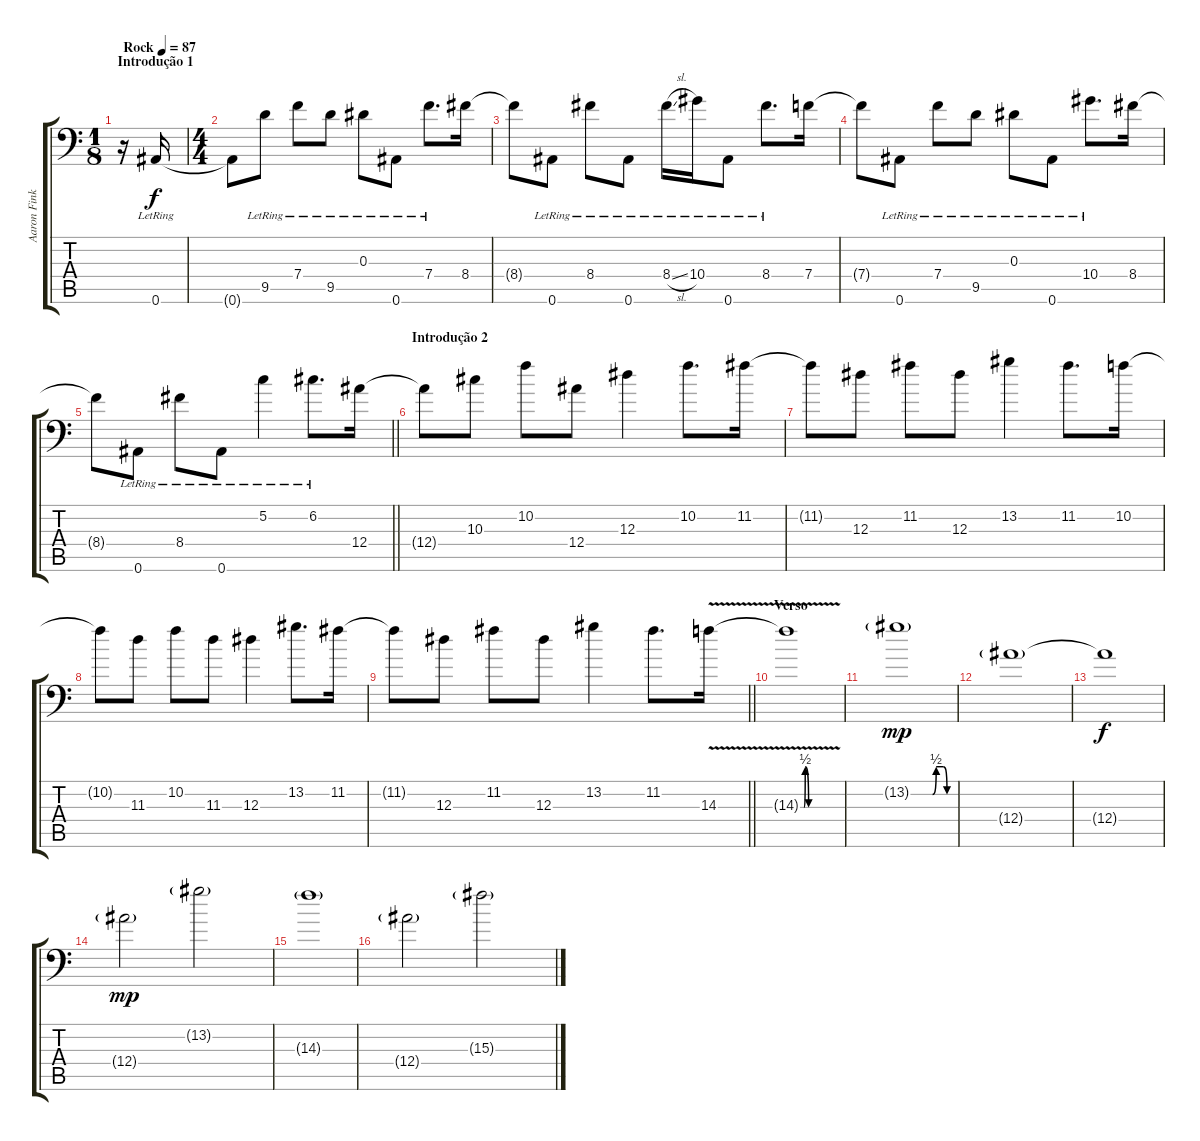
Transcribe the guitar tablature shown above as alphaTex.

\track ("Aaron Fink" "Aaron Fink") {instrument distortionguitar}
\staff {score tabs}
\tuning (C4 G3 Eb3 Bb2 F2 Bb1) {hide}
\ts (1 8)
\section ("" "Introdução 1")
\tempo (87 "Rock")
\clef f4
\ks c
r.16{dy f instrument distortionguitar} 0.6{lr}.16{instrument electricguitarclean} |
\ts (4 4)
0.6{t}.8 9.5{lr}.8 7.4{lr}.8 9.5{lr}.8 0.3{lr}.8 0.6{lr}.8 7.4{lr}.8{d} 8.4.16 |
8.4{t}.8 0.6{lr}.8 8.4{lr}.8 0.6{lr}.8 8.4{sl lr}.16 10.4{lr}.16 0.6{lr}.8 8.4{lr}.8{d} 7.4.16 |
7.4{t}.8 0.6{lr}.8 7.4{lr}.8 9.5{lr}.8 0.3{lr}.8 0.6{lr}.8 10.4{lr}.8{d} 8.4.16 |
\barLineRight lightlight
8.4{t}.8 0.6{lr}.8 8.4{lr}.8 0.6{lr}.8 5.2{lr}.4 6.2{lr}.8{d} 12.4.16{instrument overdrivenguitar} |
\section ("" "Introdução 2")
12.4{t}.8 10.3.8 10.2.8 12.4.8 12.3.4 10.2.8{d} 11.2.16 |
11.2{t}.8 12.3.8 11.2.8 12.3.8 13.2.4 11.2.8{d} 10.2.16 |
10.2{t}.8 11.3.8 10.2.8 11.3.8 12.3.4 13.2.8{d} 11.2.16 |
\barLineRight lightlight
11.2{t}.8 12.3.8 11.2.8 12.3.8 13.2.4 11.2.8{d} 14.3{v}.16 |
\section ("" "Verso")
14.3{be (custom 0 0 5 0 7 2 12 0 15 0 20 0 44 0 60 0) t}.1 |
13.2{be (custom 0 0 30 0 35 2 45 2 50 0 60 0) g}.1{dy mp} |
12.4{g}.1 |
12.4{t}.1{dy f} |
12.4{g}.2{dy mp} 13.2{g}.2 |
14.3{g}.1 |
12.4{g}.2 15.3{g}.2
